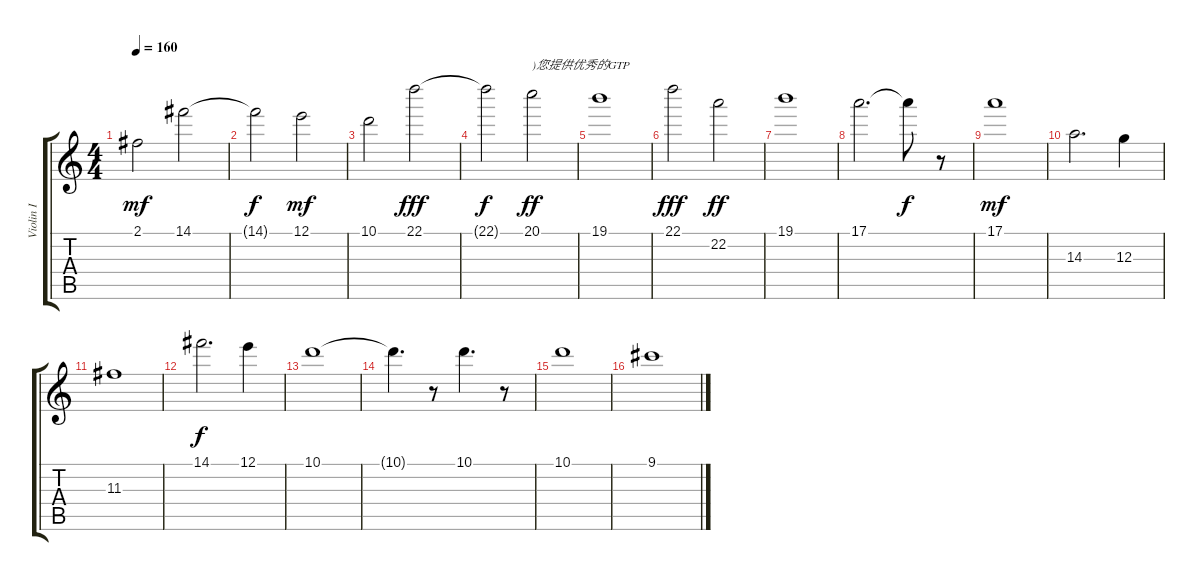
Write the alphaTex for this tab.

\track ("Violin I" "Violin I") {instrument acousticguitarnylon}
\staff {score tabs}
\tuning (E4 B3 G3 D3 A2 E2) {hide}
\ts (4 4)
\tempo 160
\clef g2
\ks c
2.1.2{dy mf} 14.1.2 |
14.1{t}.2{dy f} 12.1.2{dy mf} |
10.1.2 22.1.2{dy fff} |
22.1{t}.2{dy f} 20.1.2{txt ")您提供优秀的GTP" dy ff} |
19.1.1 |
22.1.2{dy fff} 22.2.2{dy ff} |
19.1.1 |
17.1.2{d} 17.1{t}.8{dy f} r.8 |
17.1.1{dy mf} |
14.3.2{d} 12.3.4 |
11.3.1 |
14.1.2{d dy f} 12.1.4 |
10.1.1 |
10.1{t}.4{d} r.8 10.1.4{d} r.8 |
10.1.1 |
9.1.1
